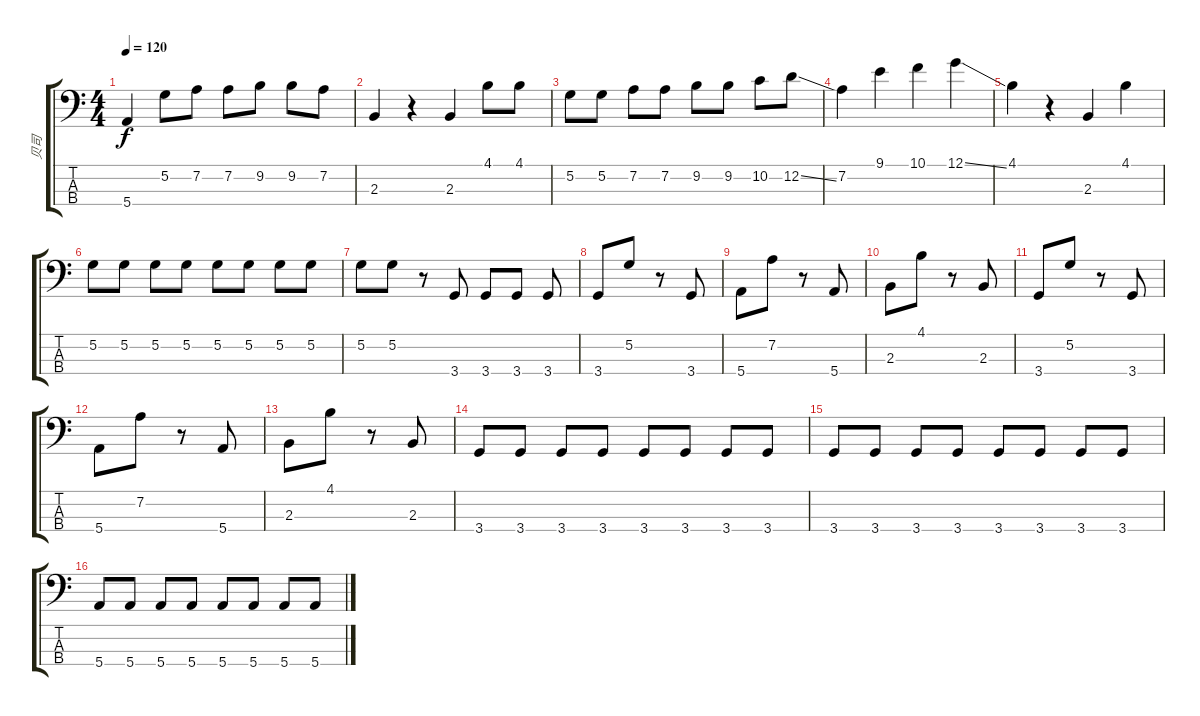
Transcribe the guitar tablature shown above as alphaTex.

\track ("贝司" "贝司") {instrument electricbassfinger}
\staff {score tabs}
\tuning (G2 D2 A1 E1) {hide}
\ts (4 4)
\tempo 120
\clef f4
\ks c
5.4.4{dy f} 5.2.8 7.2.8 7.2.8 9.2.8 9.2.8 7.2.8 |
2.3.4 r.4 2.3.4 4.1.8 4.1.8 |
5.2.8 5.2.8 7.2.8 7.2.8 9.2.8 9.2.8 10.2.8 12.2{ss}.8 |
7.2.4 9.1.4 10.1.4 12.1{ss}.4 |
4.1.4 r.4 2.3.4 4.1.4 |
5.2.8 5.2.8 5.2.8 5.2.8 5.2.8 5.2.8 5.2.8 5.2.8 |
5.2.8 5.2.8 r.8 3.4.8 3.4.8 3.4.8 3.4.8 |
3.4.8 5.2.8 r.8 3.4.8 |
5.4.8 7.2.8 r.8 5.4.8 |
2.3.8 4.1.8 r.8 2.3.8 |
3.4.8 5.2.8 r.8 3.4.8 |
5.4.8 7.2.8 r.8 5.4.8 |
2.3.8 4.1.8 r.8 2.3.8 |
3.4.8 3.4.8 3.4.8 3.4.8 3.4.8 3.4.8 3.4.8 3.4.8 |
3.4.8 3.4.8 3.4.8 3.4.8 3.4.8 3.4.8 3.4.8 3.4.8 |
5.4.8 5.4.8 5.4.8 5.4.8 5.4.8 5.4.8 5.4.8 5.4.8
